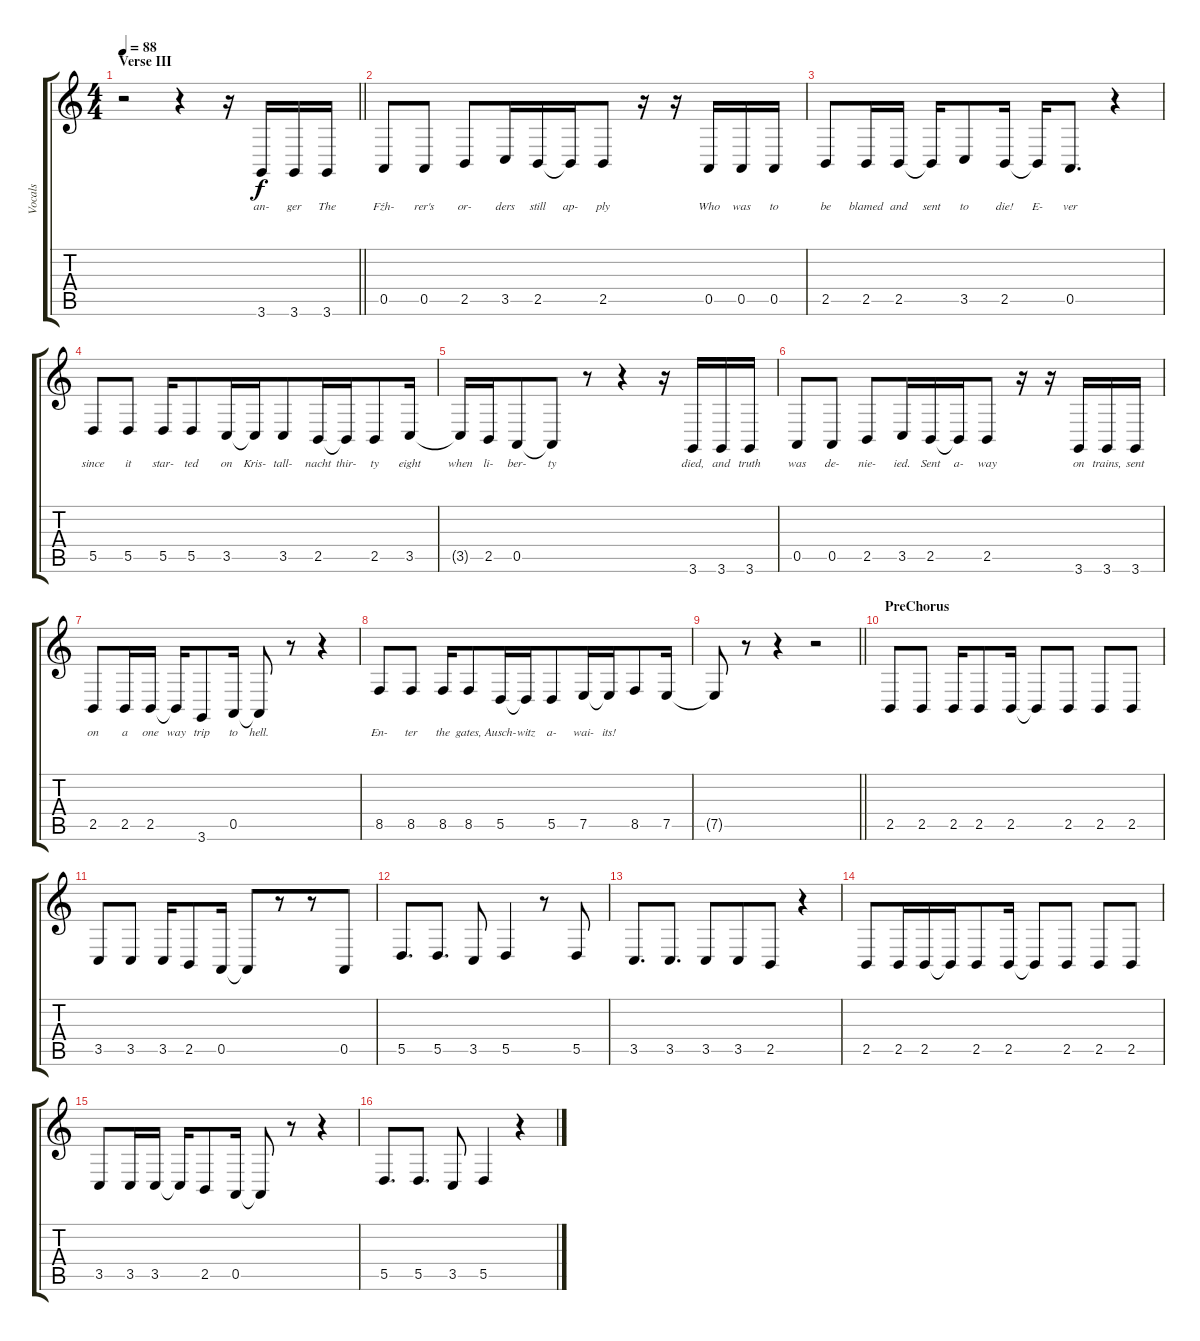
\track ("Vocals" "Vocals") {instrument tenorsax}
\staff {score tabs}
\tuning (E4 B3 G3 D3 A2 E2) {hide}
\ts (4 4)
\section ("" "Verse III")
\tempo 88
\clef g2
\barLineRight lightlight
\ks aminor
r.2{dy f} r.4 r.16 3.6.16{lyrics (0 "an-") lyrics (1 "") lyrics (2 "") lyrics (3 "") lyrics (4 "") beam merge} 3.6.16{lyrics (0 "ger") lyrics (1 "") lyrics (2 "") lyrics (3 "") lyrics (4 "") beam merge} 3.6.16{lyrics (0 "The") lyrics (1 "") lyrics (2 "") lyrics (3 "") lyrics (4 "")} |
0.5.8{lyrics (0 "Fźh-") lyrics (1 "") lyrics (2 "") lyrics (3 "") lyrics (4 "")} 0.5.8{lyrics (0 "rer's") lyrics (1 "") lyrics (2 "") lyrics (3 "") lyrics (4 "")} 2.5.8{lyrics (0 "or-") lyrics (1 "") lyrics (2 "") lyrics (3 "") lyrics (4 "")} 3.5.16{lyrics (0 "ders") lyrics (1 "") lyrics (2 "") lyrics (3 "") lyrics (4 "") beam merge} 2.5.16{lyrics (0 "still") lyrics (1 "") lyrics (2 "") lyrics (3 "") lyrics (4 "") beam merge} 2.5{t}.16{lyrics (0 "ap-") lyrics (1 "") lyrics (2 "") lyrics (3 "") lyrics (4 "") beam merge} 2.5.8{lyrics (0 "ply") lyrics (1 "") lyrics (2 "") lyrics (3 "") lyrics (4 "")} r.16 r.16{beam merge} 0.5.16{lyrics (0 "Who") lyrics (1 "") lyrics (2 "") lyrics (3 "") lyrics (4 "")} 0.5.16{lyrics (0 "was") lyrics (1 "") lyrics (2 "") lyrics (3 "") lyrics (4 "")} 0.5.16{lyrics (0 "to") lyrics (1 "") lyrics (2 "") lyrics (3 "") lyrics (4 "")} |
2.5.8{lyrics (0 "be") lyrics (1 "") lyrics (2 "") lyrics (3 "") lyrics (4 "") beam merge} 2.5.16{lyrics (0 "blamed") lyrics (1 "") lyrics (2 "") lyrics (3 "") lyrics (4 "")} 2.5.16{lyrics (0 "and") lyrics (1 "") lyrics (2 "") lyrics (3 "") lyrics (4 "")} 2.5{t}.16{lyrics (0 "sent") lyrics (1 "") lyrics (2 "") lyrics (3 "") lyrics (4 "")} 3.5.8{lyrics (0 "to") lyrics (1 "") lyrics (2 "") lyrics (3 "") lyrics (4 "") beam merge} 2.5.16{lyrics (0 "die!") lyrics (1 "") lyrics (2 "") lyrics (3 "") lyrics (4 "")} 2.5{t}.16{lyrics (0 "E-") lyrics (1 "") lyrics (2 "") lyrics (3 "") lyrics (4 "")} 0.5.8{d lyrics (0 "ver") lyrics (1 "") lyrics (2 "") lyrics (3 "") lyrics (4 "")} r.4 |
5.5.8{lyrics (0 "since") lyrics (1 "") lyrics (2 "") lyrics (3 "") lyrics (4 "")} 5.5.8{lyrics (0 "it") lyrics (1 "") lyrics (2 "") lyrics (3 "") lyrics (4 "")} 5.5.16{lyrics (0 "star-") lyrics (1 "") lyrics (2 "") lyrics (3 "") lyrics (4 "")} 5.5.8{lyrics (0 "ted") lyrics (1 "") lyrics (2 "") lyrics (3 "") lyrics (4 "") beam merge} 3.5.16{lyrics (0 "on") lyrics (1 "") lyrics (2 "") lyrics (3 "") lyrics (4 "") beam merge} 3.5{t}.16{lyrics (0 "Kris-") lyrics (1 "") lyrics (2 "") lyrics (3 "") lyrics (4 "")} 3.5.8{lyrics (0 "tall-") lyrics (1 "") lyrics (2 "") lyrics (3 "") lyrics (4 "")} 2.5.16{lyrics (0 "nacht") lyrics (1 "") lyrics (2 "") lyrics (3 "") lyrics (4 "") beam merge} 2.5{t}.16{lyrics (0 "thir-") lyrics (1 "") lyrics (2 "") lyrics (3 "") lyrics (4 "") beam merge} 2.5.8{lyrics (0 "ty") lyrics (1 "") lyrics (2 "") lyrics (3 "") lyrics (4 "") beam merge} 3.5.16{lyrics (0 "eight") lyrics (1 "") lyrics (2 "") lyrics (3 "") lyrics (4 "")} |
3.5{t}.16{lyrics (0 "when") lyrics (1 "") lyrics (2 "") lyrics (3 "") lyrics (4 "") beam merge} 2.5.16{lyrics (0 "li-") lyrics (1 "") lyrics (2 "") lyrics (3 "") lyrics (4 "") beam merge} 0.5.8{lyrics (0 "ber-") lyrics (1 "") lyrics (2 "") lyrics (3 "") lyrics (4 "") beam merge} 0.5{t}.8{lyrics (0 "ty") lyrics (1 "") lyrics (2 "") lyrics (3 "") lyrics (4 "")} r.8{beam merge} r.4{beam merge} r.16{beam merge} 3.6.16{lyrics (0 "died,") lyrics (1 "") lyrics (2 "") lyrics (3 "") lyrics (4 "") beam merge} 3.6.16{lyrics (0 "and") lyrics (1 "") lyrics (2 "") lyrics (3 "") lyrics (4 "")} 3.6.16{lyrics (0 "truth") lyrics (1 "") lyrics (2 "") lyrics (3 "") lyrics (4 "")} |
0.5.8{lyrics (0 "was") lyrics (1 "") lyrics (2 "") lyrics (3 "") lyrics (4 "")} 0.5.8{lyrics (0 "de-") lyrics (1 "") lyrics (2 "") lyrics (3 "") lyrics (4 "")} 2.5.8{lyrics (0 "nie-") lyrics (1 "") lyrics (2 "") lyrics (3 "") lyrics (4 "")} 3.5.16{lyrics (0 "ied.") lyrics (1 "") lyrics (2 "") lyrics (3 "") lyrics (4 "") beam merge} 2.5.16{lyrics (0 "Sent") lyrics (1 "") lyrics (2 "") lyrics (3 "") lyrics (4 "") beam merge} 2.5{t}.16{lyrics (0 "a-") lyrics (1 "") lyrics (2 "") lyrics (3 "") lyrics (4 "") beam merge} 2.5.8{lyrics (0 "way") lyrics (1 "") lyrics (2 "") lyrics (3 "") lyrics (4 "")} r.16{beam merge} r.16{beam merge} 3.6.16{lyrics (0 "on") lyrics (1 "") lyrics (2 "") lyrics (3 "") lyrics (4 "")} 3.6.16{lyrics (0 "trains,") lyrics (1 "") lyrics (2 "") lyrics (3 "") lyrics (4 "")} 3.6.16{lyrics (0 "sent") lyrics (1 "") lyrics (2 "") lyrics (3 "") lyrics (4 "")} |
2.5.8{lyrics (0 "on") lyrics (1 "") lyrics (2 "") lyrics (3 "") lyrics (4 "") beam merge} 2.5.16{lyrics (0 "a") lyrics (1 "") lyrics (2 "") lyrics (3 "") lyrics (4 "")} 2.5.16{lyrics (0 "one") lyrics (1 "") lyrics (2 "") lyrics (3 "") lyrics (4 "")} 2.5{t}.16{lyrics (0 "way") lyrics (1 "") lyrics (2 "") lyrics (3 "") lyrics (4 "")} 3.6.8{lyrics (0 "trip") lyrics (1 "") lyrics (2 "") lyrics (3 "") lyrics (4 "") beam merge} 0.5.16{lyrics (0 "to") lyrics (1 "") lyrics (2 "") lyrics (3 "") lyrics (4 "")} 0.5{t}.8{lyrics (0 "hell.") lyrics (1 "") lyrics (2 "") lyrics (3 "") lyrics (4 "")} r.8 r.4 |
8.5.8{lyrics (0 "En-") lyrics (1 "") lyrics (2 "") lyrics (3 "") lyrics (4 "")} 8.5.8{lyrics (0 "ter") lyrics (1 "") lyrics (2 "") lyrics (3 "") lyrics (4 "")} 8.5.16{lyrics (0 "the") lyrics (1 "") lyrics (2 "") lyrics (3 "") lyrics (4 "")} 8.5.8{lyrics (0 "gates,") lyrics (1 "") lyrics (2 "") lyrics (3 "") lyrics (4 "") beam merge} 5.5.16{lyrics (0 "Ausch-") lyrics (1 "") lyrics (2 "") lyrics (3 "") lyrics (4 "") beam merge} 5.5{t}.16{lyrics (0 "witz") lyrics (1 "") lyrics (2 "") lyrics (3 "") lyrics (4 "")} 5.5.8{lyrics (0 "a-") lyrics (1 "") lyrics (2 "") lyrics (3 "") lyrics (4 "")} 7.5.16{lyrics (0 "wai-") lyrics (1 "") lyrics (2 "") lyrics (3 "") lyrics (4 "") beam merge} 7.5{t}.16{lyrics (0 "its!") lyrics (1 "") lyrics (2 "") lyrics (3 "") lyrics (4 "") beam merge} 8.5.8{beam merge} 7.5.16 |
\barLineRight lightlight
7.5{t}.8{beam merge} r.8{beam merge} r.4{beam merge} r.2 |
\section ("" "PreChorus")
2.5.8{beam merge} 2.5.8 2.5.16{beam merge} 2.5.8 2.5.16 2.5{t}.8{beam merge} 2.5.8 2.5.8 2.5.8 |
3.5.8 3.5.8 3.5.16 2.5.8 0.5.16 0.5{t}.8{beam merge} r.8 r.8{beam merge} 0.5.8 |
5.5.8{d beam merge} 5.5.8{d} 3.5.8 5.5.4 r.8{beam merge} 5.5.8 |
3.5.8{d} 3.5.8{d} 3.5.8{beam merge} 3.5.8 2.5.8 r.4 |
2.5.8{beam merge} 2.5.16 2.5.16{beam merge} 2.5{t}.16{beam merge} 2.5.8 2.5.16 2.5{t}.8{beam merge} 2.5.8 2.5.8 2.5.8 |
3.5.8 3.5.16 3.5.16 3.5{t}.16 2.5.8 0.5.16 0.5{t}.8{beam merge} r.8 r.4 |
5.5.8{d beam merge} 5.5.8{d} 3.5.8 5.5.4 r.4
